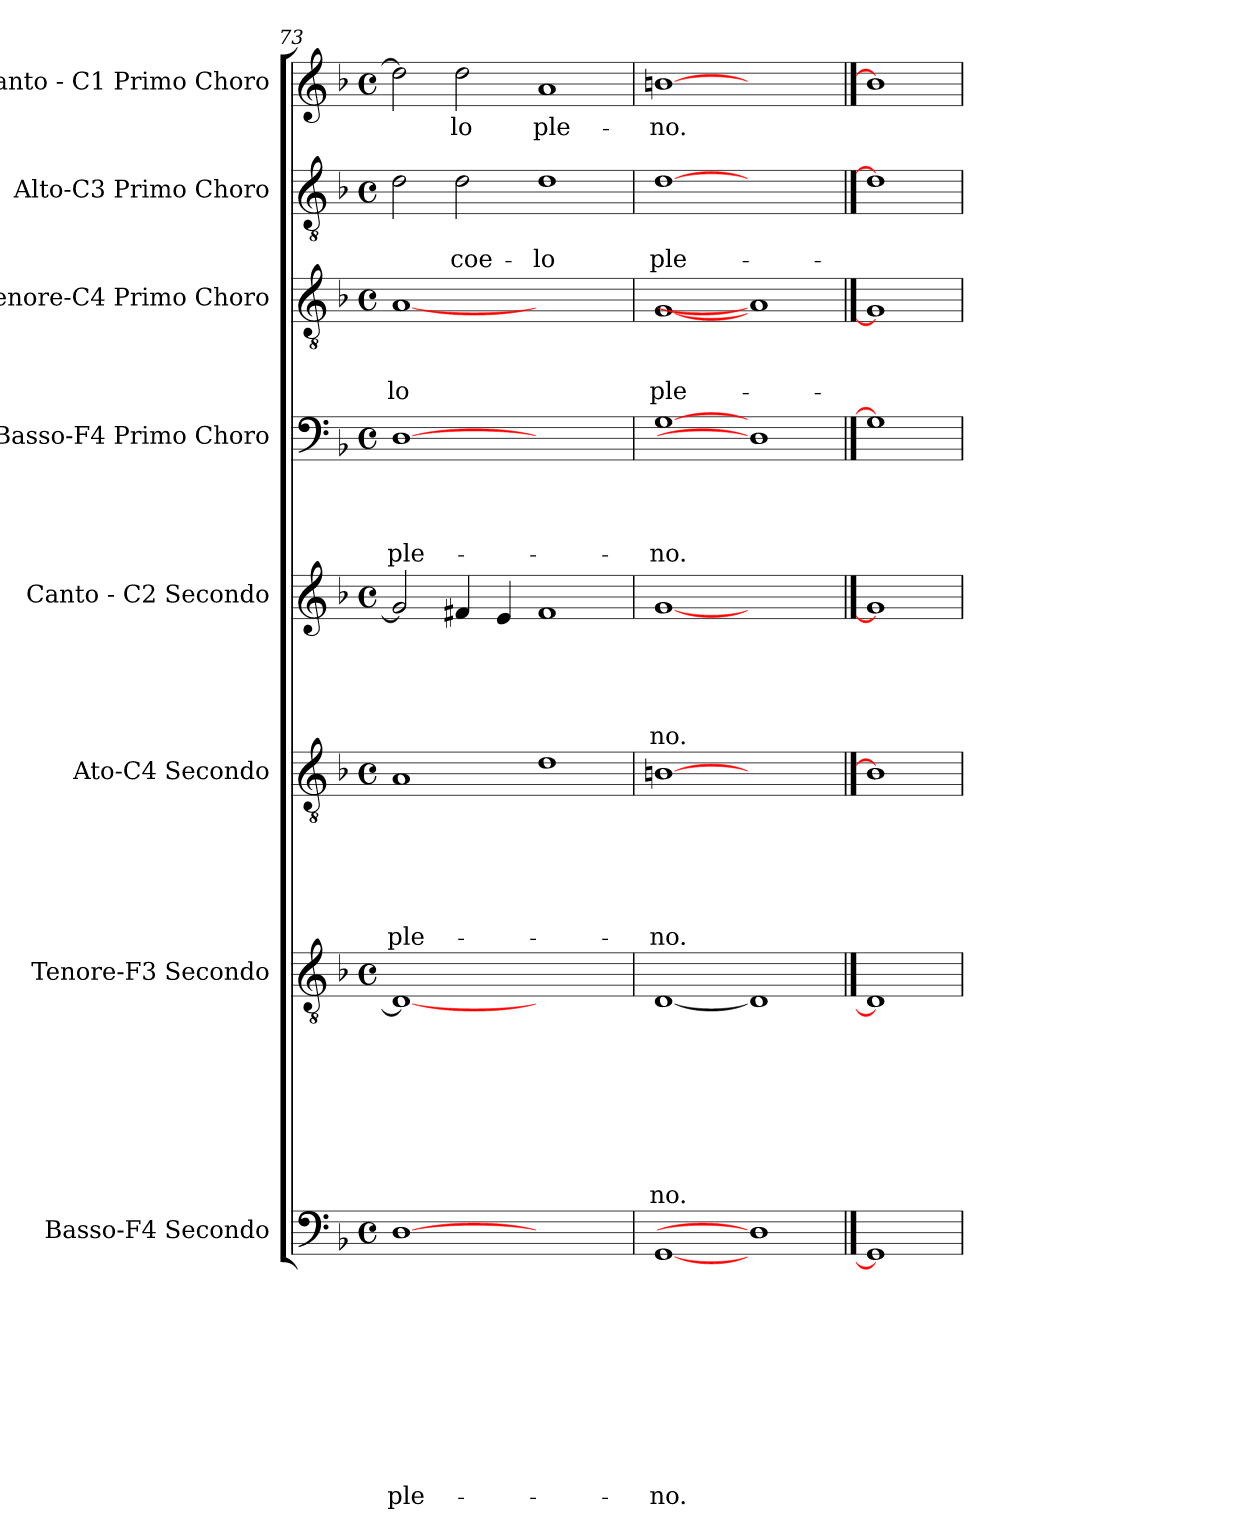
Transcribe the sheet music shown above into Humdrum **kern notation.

**kern	**text	**text	**text	**text	**text	**text	**text	**text	**text	**text	**kern	**text	**text	**text	**text	**text	**text	**text	**text	**kern	**text	**text	**text	**text	**text	**text	**kern	**text	**text	**text	**text	**text	**kern	**text	**text	**text	**text	**kern	**text	**text	**text	**kern	**text	**text	**kern	**text
*part8	*part8	*part8	*part8	*part8	*part8	*part8	*part8	*part8	*part8	*part8	*part7	*part7	*part7	*part7	*part7	*part7	*part7	*part7	*part7	*part6	*part6	*part6	*part6	*part6	*part6	*part6	*part5	*part5	*part5	*part5	*part5	*part5	*part4	*part4	*part4	*part4	*part4	*part3	*part3	*part3	*part3	*part2	*part2	*part2	*part1	*part1
*staff8	*staff8	*staff8	*staff8	*staff8	*staff8	*staff8	*staff8	*staff8	*staff8	*staff8	*staff7	*staff7	*staff7	*staff7	*staff7	*staff7	*staff7	*staff7	*staff7	*staff6	*staff6	*staff6	*staff6	*staff6	*staff6	*staff6	*staff5	*staff5	*staff5	*staff5	*staff5	*staff5	*staff4	*staff4	*staff4	*staff4	*staff4	*staff3	*staff3	*staff3	*staff3	*staff2	*staff2	*staff2	*staff1	*staff1
*I"Basso-F4 Secondo	*	*	*	*	*	*	*	*	*	*	*I"Tenore-F3 Secondo	*	*	*	*	*	*	*	*	*I"Ato-C4 Secondo	*	*	*	*	*	*	*I"Canto - C2 Secondo	*	*	*	*	*	*I"Basso-F4 Primo Choro	*	*	*	*	*I"Tenore-C4 Primo Choro	*	*	*	*I"Alto-C3 Primo Choro	*	*	*I"Canto - C1 Primo Choro	*
*	*	*	*	*	*	*	*	*	*	*	*	*	*	*	*	*	*	*	*	*	*	*	*	*	*	*	*	*	*	*	*	*	*I'Ch	*	*	*	*	*I'Ch	*	*	*	*I'Ch	*	*	*I'Ch	*
*clefF4	*	*	*	*	*	*	*	*	*	*	*clefGv2	*	*	*	*	*	*	*	*	*clefGv2	*	*	*	*	*	*	*clefG2	*	*	*	*	*	*clefF4	*	*	*	*	*clefGv2	*	*	*	*clefGv2	*	*	*clefG2	*
*k[b-]	*	*	*	*	*	*	*	*	*	*	*k[b-]	*	*	*	*	*	*	*	*	*k[b-]	*	*	*	*	*	*	*k[b-]	*	*	*	*	*	*k[b-]	*	*	*	*	*k[b-]	*	*	*	*k[b-]	*	*	*k[b-]	*
*F:	*	*	*	*	*	*	*	*	*	*	*F:	*	*	*	*	*	*	*	*	*F:	*	*	*	*	*	*	*F:	*	*	*	*	*	*F:	*	*	*	*	*F:	*	*	*	*F:	*	*	*F:	*
*M4/4	*	*	*	*	*	*	*	*	*	*	*M4/4	*	*	*	*	*	*	*	*	*M4/4	*	*	*	*	*	*	*M4/4	*	*	*	*	*	*M4/4	*	*	*	*	*M4/4	*	*	*	*M4/4	*	*	*M4/4	*
*met(c)	*	*	*	*	*	*	*	*	*	*	*met(c)	*	*	*	*	*	*	*	*	*met(c)	*	*	*	*	*	*	*met(c)	*	*	*	*	*	*met(c)	*	*	*	*	*met(c)	*	*	*	*met(c)	*	*	*met(c)	*
=73	=73	=73	=73	=73	=73	=73	=73	=73	=73	=73	=73	=73	=73	=73	=73	=73	=73	=73	=73	=73	=73	=73	=73	=73	=73	=73	=73	=73	=73	=73	=73	=73	=73	=73	=73	=73	=73	=73	=73	=73	=73	=73	=73	=73	=73	=73
!	!	!	!	!	!	!	!	!	!	!LO:LY:b	!	!	!	!	!	!	!	!	!	!	!	!	!	!	!	!LO:LY:b	!	!	!	!	!	!	!	!	!	!	!LO:LY:b	!	!	!	!LO:LY:b	!	!	!	!	!
[1D	.	.	.	.	.	.	.	.	.	ple-	1D_	.	.	.	.	.	.	.	.	1A	.	.	.	.	.	ple-	2g/]	.	.	.	.	.	[1D	.	.	.	ple-	[1A	.	.	-lo	2d\	.	.	2dd\]	.
!	!	!	!	!	!	!	!	!	!	!	!	!	!	!	!	!	!	!	!	!	!	!	!	!	!	!	!	!	!	!	!	!	!	!	!	!	!	!	!	!	!	!	!	!LO:LY:b	!	!LO:LY:b
.	.	.	.	.	.	.	.	.	.	.	.	.	.	.	.	.	.	.	.	.	.	.	.	.	.	.	4f#X/	.	.	.	.	.	.	.	.	.	.	.	.	.	.	2d\	.	coe-	2dd\	-lo
.	.	.	.	.	.	.	.	.	.	.	.	.	.	.	.	.	.	.	.	.	.	.	.	.	.	.	4e/	.	.	.	.	.	.	.	.	.	.	.	.	.	.	.	.	.	.	.
!	!	!	!	!	!	!	!	!	!	!	!	!	!	!	!	!	!	!	!	!	!	!	!	!	!	!	!	!	!	!	!	!	!	!	!	!	!	!	!	!	!	!	!	!LO:LY:b	!	!LO:LY:b
1ryy	.	.	.	.	.	.	.	.	.	.	1ryy	.	.	.	.	.	.	.	.	1d	.	.	.	.	.	.	1f#	.	.	.	.	.	1ryy	.	.	.	.	1ryy	.	.	.	1d	.	-lo	1a	ple-
=74	=74	=74	=74	=74	=74	=74	=74	=74	=74	=74	=74	=74	=74	=74	=74	=74	=74	=74	=74	=74	=74	=74	=74	=74	=74	=74	=74	=74	=74	=74	=74	=74	=74	=74	=74	=74	=74	=74	=74	=74	=74	=74	=74	=74	=74	=74
!	!	!	!	!	!	!	!	!	!	!LO:LY:b	!	!	!	!	!	!	!	!	!LO:LY:b	!	!	!	!	!	!	!LO:LY:b	!	!	!	!	!	!LO:LY:b	!	!	!	!	!LO:LY:b	!	!	!	!LO:LY:b	!	!	!LO:LY:b	!	!LO:LY:b
[1GG	.	.	.	.	.	.	.	.	.	-no.	[1D	.	.	.	.	.	.	.	-no.	[1Bn	.	.	.	.	.	-no.	[1g	.	.	.	.	-no.	[1G	.	.	.	-no.	[1G	.	.	ple-	[1d	.	ple-	[1bn	-no.
1D]	.	.	.	.	.	.	.	.	.	.	1D]	.	.	.	.	.	.	.	.	1ryy	.	.	.	.	.	.	1ryy	.	.	.	.	.	1D]	.	.	.	.	1A]	.	.	.	1ryy	.	.	1ryy	.
==75	==75	==75	==75	==75	==75	==75	==75	==75	==75	==75	==75	==75	==75	==75	==75	==75	==75	==75	==75	==75	==75	==75	==75	==75	==75	==75	==75	==75	==75	==75	==75	==75	==75	==75	==75	==75	==75	==75	==75	==75	==75	==75	==75	==75	==75	==75
1GG]	.	.	.	.	.	.	.	.	.	.	1D]	.	.	.	.	.	.	.	.	1B]	.	.	.	.	.	.	1g]	.	.	.	.	.	1G]	.	.	.	.	1G]	.	.	.	1d]	.	.	1b]	.
=	=	=	=	=	=	=	=	=	=	=	=	=	=	=	=	=	=	=	=	=	=	=	=	=	=	=	=	=	=	=	=	=	=	=	=	=	=	=	=	=	=	=	=	=	=	=
*-	*-	*-	*-	*-	*-	*-	*-	*-	*-	*-	*-	*-	*-	*-	*-	*-	*-	*-	*-	*-	*-	*-	*-	*-	*-	*-	*-	*-	*-	*-	*-	*-	*-	*-	*-	*-	*-	*-	*-	*-	*-	*-	*-	*-	*-	*-
